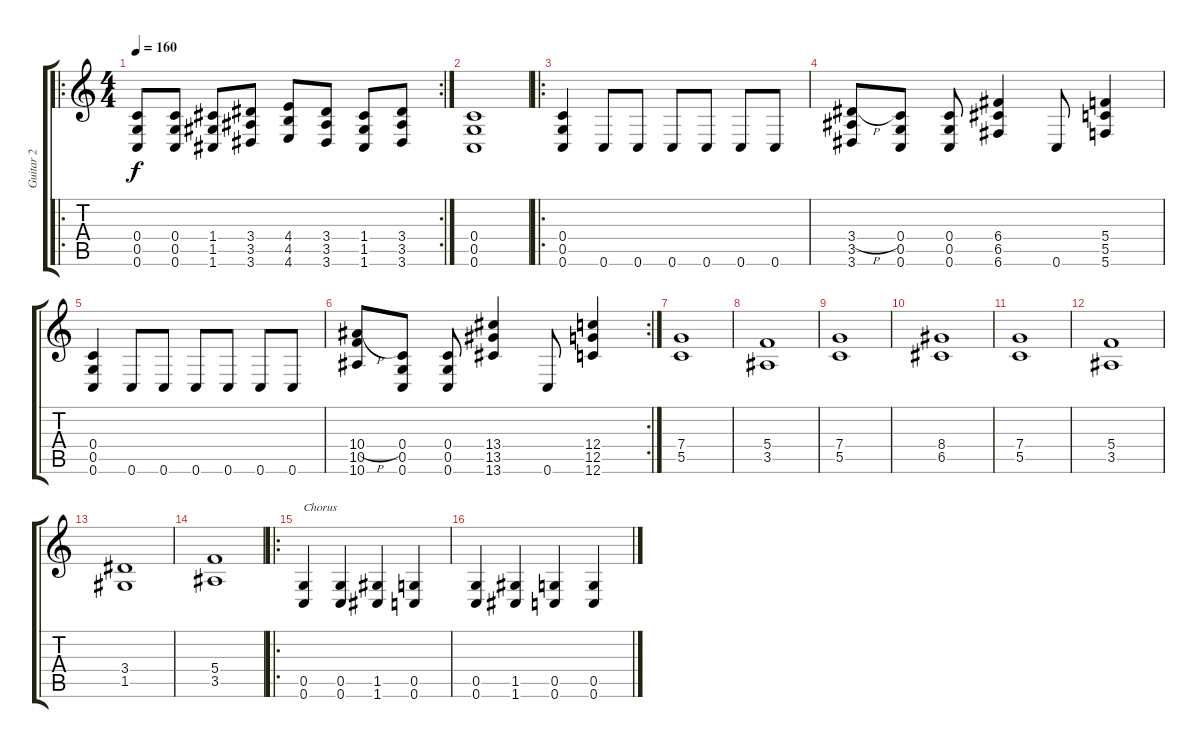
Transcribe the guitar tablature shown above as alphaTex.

\track ("Guitar 2" "Guitar 2") {instrument overdrivenguitar}
\staff {score tabs}
\tuning (D4 A3 F3 C3 G2 C2) {hide}
\ro
\rc 2
\ts (4 4)
\tempo 160
\clef g2
\ks c
(0.4 0.5 0.6).8{dy f instrument overdrivenguitar} (0.4 0.5 0.6).8 (1.4 1.5 1.6).8 (3.4 3.5 3.6).8 (4.4 4.5 4.6).8 (3.4 3.5 3.6).8 (1.4 1.5 1.6).8 (3.4 3.5 3.6).8 |
(0.4 0.5 0.6).1 |
\ro
(0.4 0.5 0.6).4 0.6.8 0.6.8 0.6.8 0.6.8 0.6.8 0.6.8 |
(3.4{h} 3.5 3.6).8 (0.4 0.5 0.6).8 (0.4 0.5 0.6).8 (6.4 6.5 6.6).4 0.6.8 (5.4 5.5 5.6).4 |
(0.4 0.5 0.6).4 0.6.8 0.6.8 0.6.8 0.6.8 0.6.8 0.6.8 |
\rc 2
(10.4{h} 10.5 10.6).8 (0.4 0.5 0.6).8 (0.4 0.5 0.6).8 (13.4 13.5 13.6).4 0.6.8 (12.4 12.5 12.6).4 |
(7.4 5.5).1 |
(5.4 3.5).1 |
(7.4 5.5).1 |
(8.4 6.5).1 |
(7.4 5.5).1 |
(5.4 3.5).1 |
(3.4 1.5).1 |
(5.4 3.5).1 |
\ro
(0.5 0.6).4{txt "Chorus"} (0.5 0.6).4 (1.5 1.6).4 (0.5 0.6).4 |
(0.5 0.6).4 (1.5 1.6).4 (0.5 0.6).4 (0.5 0.6).4
